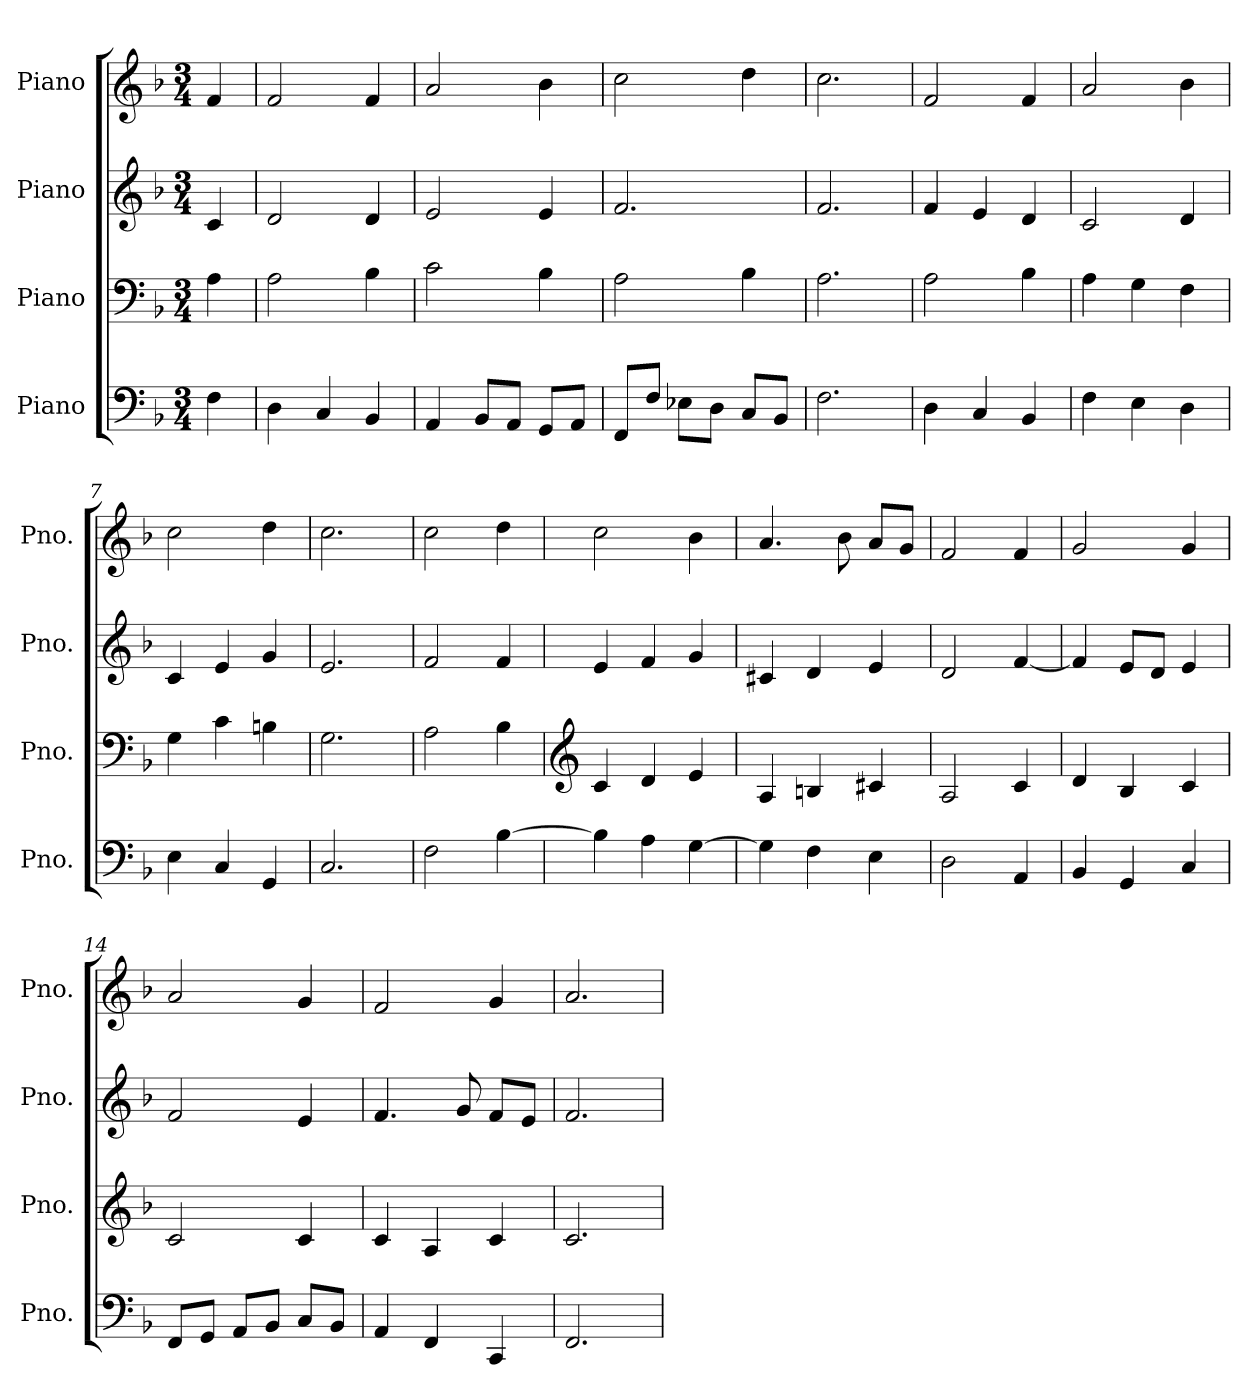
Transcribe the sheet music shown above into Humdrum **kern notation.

**kern	**kern	**kern	**kern
*part4	*part3	*part2	*part1
*staff4	*staff3	*staff2	*staff1
*I"Piano	*I"Piano	*I"Piano	*I"Piano
*I'Pno.	*I'Pno.	*I'Pno.	*I'Pno.
*clefF4	*clefF4	*clefG2	*clefG2
*k[b-]	*k[b-]	*k[b-]	*k[b-]
*M3/4	*M3/4	*M3/4	*M3/4
*MM120	*MM120	*MM120	*MM120
=	=	=	=
4F\	4A\	4c/	4f/
=1	=1	=1	=1
4D\	2A\	2d/	2f/
4C/	.	.	.
4BB-/	4B-\	4d/	4f/
=2	=2	=2	=2
4AA/	2c\	2e/	2a/
8BB-/L	.	.	.
8AA/J	.	.	.
8GG/L	4B-\	4e/	4b-\
8AA/J	.	.	.
=3	=3	=3	=3
8FF/L	2A\	2.f/	2cc\
8F/J	.	.	.
8E-X\L	.	.	.
8D\J	.	.	.
8C/L	4B-\	.	4dd\
8BB-/J	.	.	.
=4	=4	=4	=4
2.F\	2.A\	2.f/	2.cc\
=5	=5	=5	=5
4D\	2A\	4f/	2f/
4C/	.	4e/	.
4BB-/	4B-\	4d/	4f/
=6	=6	=6	=6
4F\	4A\	2c/	2a/
4E\	4G\	.	.
4D\	4F\	4d/	4b-\
=7	=7	=7	=7
4E\	4G\	4c/	2cc\
4C/	4c\	4e/	.
4GG/	4Bn\	4g/	4dd\
=8	=8	=8	=8
2.C/	2.G\	2.e/	2.cc\
=9	=9	=9	=9
2F\	2A\	2f/	2cc\
[4B-\	4B-\	4f/	4dd\
=10	=10	=10	=10
*	*clefG2	*	*
4B-\]	4c/	4e/	2cc\
4A\	4d/	4f/	.
[4G\	4e/	4g/	4b-\
!!LO:LB:g=z
=11	=11	=11	=11
4G\]	4A/	4c#X/	4.a/
4F\	4Bn/	4d/	.
.	.	.	8b-\
4E\	4c#X/	4e/	8a/L
.	.	.	8g/J
=12	=12	=12	=12
2D\	2A/	2d/	2f/
4AA/	4c/	[4f/	4f/
=13	=13	=13	=13
4BB-/	4d/	4f/]	2g/
4GG/	4B-/	8e/L	.
.	.	8d/J	.
4C/	4c/	4e/	4g/
=14	=14	=14	=14
8FF/L	2c/	2f/	2a/
8GG/J	.	.	.
8AA/L	.	.	.
8BB-/J	.	.	.
8C/L	4c/	4e/	4g/
8BB-/J	.	.	.
=15	=15	=15	=15
4AA/	4c/	4.f/	2f/
4FF/	4A/	.	.
.	.	8g/	.
4CC/	4c/	8f/L	4g/
.	.	8e/J	.
=16	=16	=16	=16
2.FF/	2.c/	2.f/	2.a/
=	=	=	=
*-	*-	*-	*-
